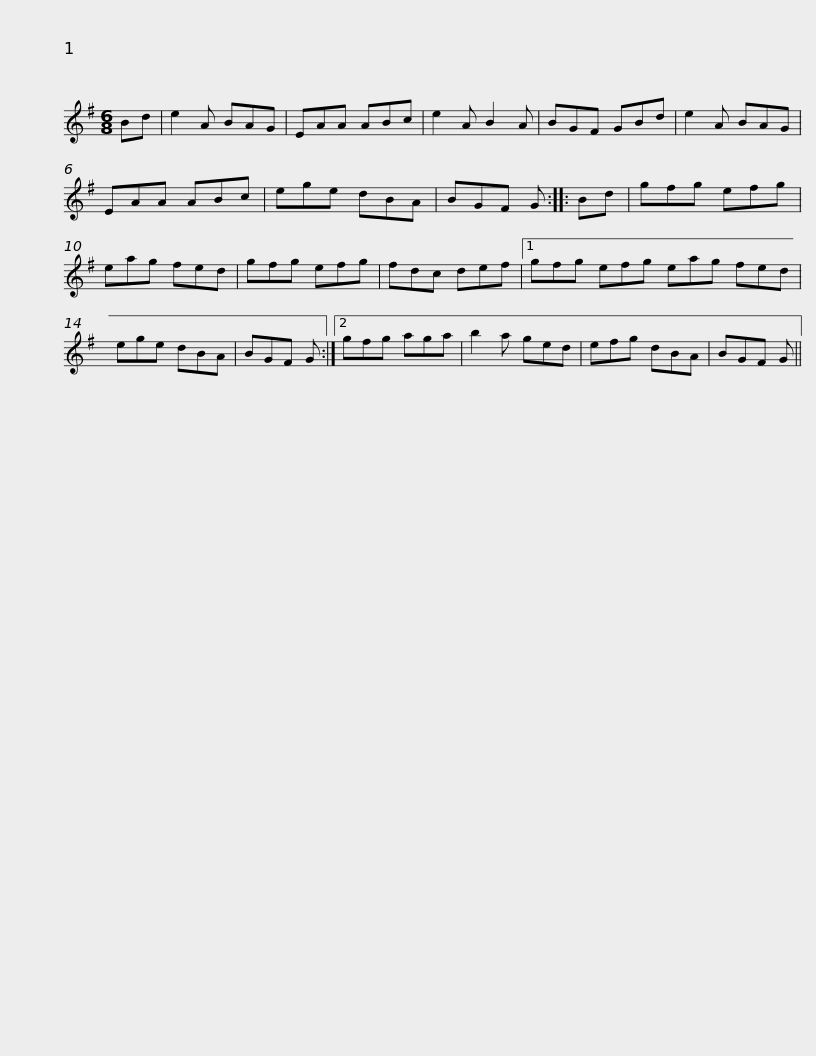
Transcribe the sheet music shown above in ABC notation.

X:1
L:1/8
M:6/8
I:linebreak $
K:G
V:1 treble
V:1
 Bd | e2 A BAG | EAA ABc | e2 A B2 A | BGF GBd |$ %5
 e2 A BAG | EAA ABc | ege dBA | BGF G ::$ Bd | %10
 gfg efg | eag fed | gfg efg | fdc def |1$ gfg efg eag fed | %15
 ege dBA | BGF G :|2$ gfg aga | b2 a ged | efg dBA | %20
 BGF G || %21
